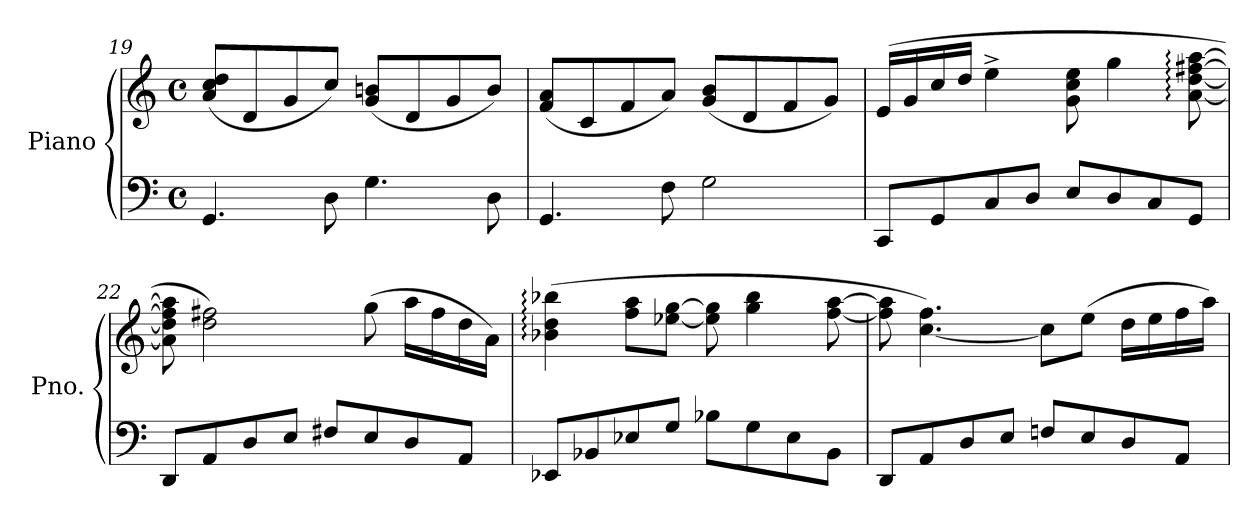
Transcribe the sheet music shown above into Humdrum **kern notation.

**kern	**kern
*part1	*part1
*staff2	*staff1
*I"Piano	*
*I'Pno.	*
*clefF4	*clefG2
*k[]	*k[]
*M4/4	*M4/4
*met(c)	*met(c)
=19	=19
4.GG/	(>8a/ 8cc/ 8dd/L
.	8d/
.	8g/
8D\	8cc/J)
4.G\	(>8g/ 8bn/L
.	8d/
.	8g/
8D\	8b/J)
=20	=20
4.GG/	(>8f/ 8a/L
.	8c/
.	8f/
8F\	8a/J)
2G\	(>8g/ 8b/L
.	8d/
.	8f/
.	8g/J)
!!LO:PB:g=z
=21	=21
8CC/L	(>16e/LL
.	16g/
8GG/	16cc/
.	16dd/JJ
8C/	4ee^\
8D/J	.
8E/L	8g\ 8cc\ 8ee\
8D/	4gg\
8C/	.
8GG/J	[8a\: [8dd\: [8ff#X\: [8aa\:
=22	=22
8DD/L	8a\] 8dd\] 8ff#\] 8aa\]
8AA/	2dd\ 2ff#X\)
8D/	.
8E/J	.
8F#X/L	.
8E/	(>8gg\
8D/	16aa\LL
.	16ff#\
8AA/J	16dd\
.	16a\JJ)
=23	=23
8EE-X/L	(>4b-X\: 4dd\: 4bb-X\:
8BB-X/	.
8E-X/	8ff\ 8aa\L
8G/J	[8ee-X\ [8gg\J
8B-X\L	8ee-\] 8gg\]
8G\	4gg\ 4bb-\
8E-\	.
8BB-\J	[8ff\ [8aa\
=24	=24
8DD/L	8ff\] 8aa\]
8AA/	[4.cc\ 4.ff\)
8D/	.
8E/J	.
8Fn/L	8cc\L]
8E/	(>8ee\J
8D/	16dd\LL
.	16ee\
8AA/J	16ff\
.	16aa\JJ)
=	=
*-	*-
